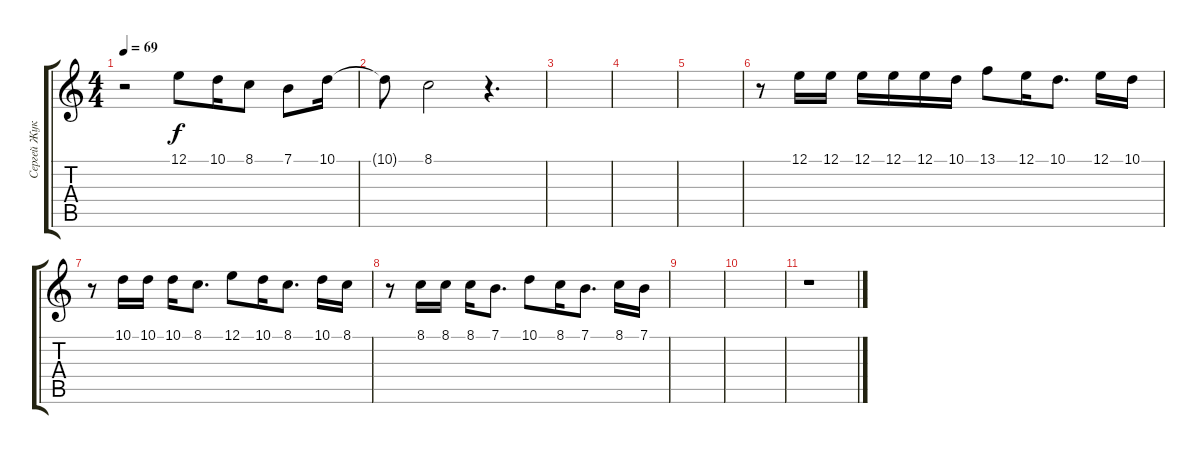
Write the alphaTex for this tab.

\track ("Сергей Жуков (вокал)" "Сергей Жук") {instrument brightacousticpiano}
\staff {score tabs}
\tuning (E4 B3 G3 D3 A2 E2) {hide}
\ts (4 4)
\tempo 69
\clef g2
\ks c
r.2{dy f} 12.1.8 10.1.16 8.1.8 7.1.8 10.1.16 |
10.1{t}.8 8.1.2 r.4{d} |
|
|
|
r.8 12.1.16 12.1.16 12.1.16 12.1.16 12.1.16 10.1.16 13.1.8 12.1.16 10.1.8{d} 12.1.16 10.1.16 |
r.8 10.1.16 10.1.16 10.1.16 8.1.8{d} 12.1.8 10.1.16 8.1.8{d} 10.1.16 8.1.16 |
r.8 8.1.16 8.1.16 8.1.16 7.1.8{d} 10.1.8 8.1.16 7.1.8{d} 8.1.16 7.1.16 |
|
|
r.1
